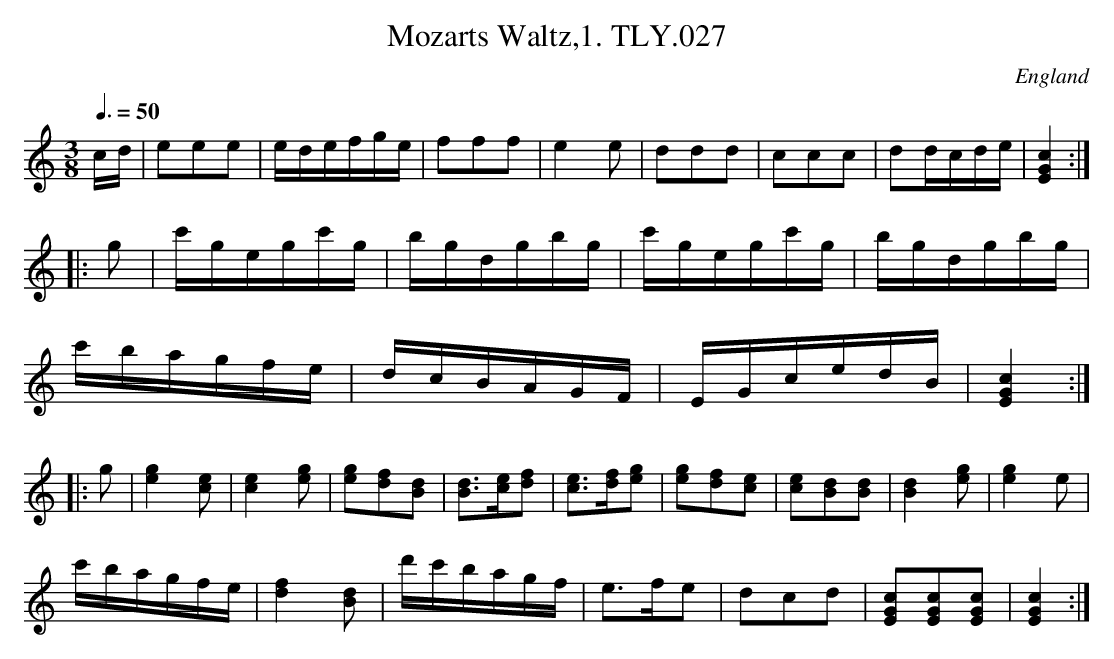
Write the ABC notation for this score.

X:1
T:Mozarts Waltz,1. TLY.027
M:3/8
L:1/16
Q:3/8=50
O:England
notC:Can't think..
K:C major
cd|e2e2e2|edefge|f2f2f2|e4e2|d2d2d2|c2c2c2|d2dcde|[E4G4c4]:|!
|:g2|c'gegc'g|bgdgbg|c'gegc'g|bgdgbg|!
c'bagfe|dcBAGF|EGcedB|[E4G4c4]:|!
|:g2|[e4g4] [c2e2]|[c4e4] [e2g2]|\
[e2g2][d2f2][B2d2]|[B3d3][ce][d2f2]|\
[c3e3][df][e2g2]|[e2g2][d2f2][c2e2]|[c2e2][B2d2][B2d2]|\
[B4d4][e2g2]|[e4g4] e2|!
c'bagfe|[d4f4][d2B2]|d'c'bagf|e3fe2|d2c2d2|\
[E2G2c2][E2G2c2][E2G2c2]|[E4G4c4]:|
